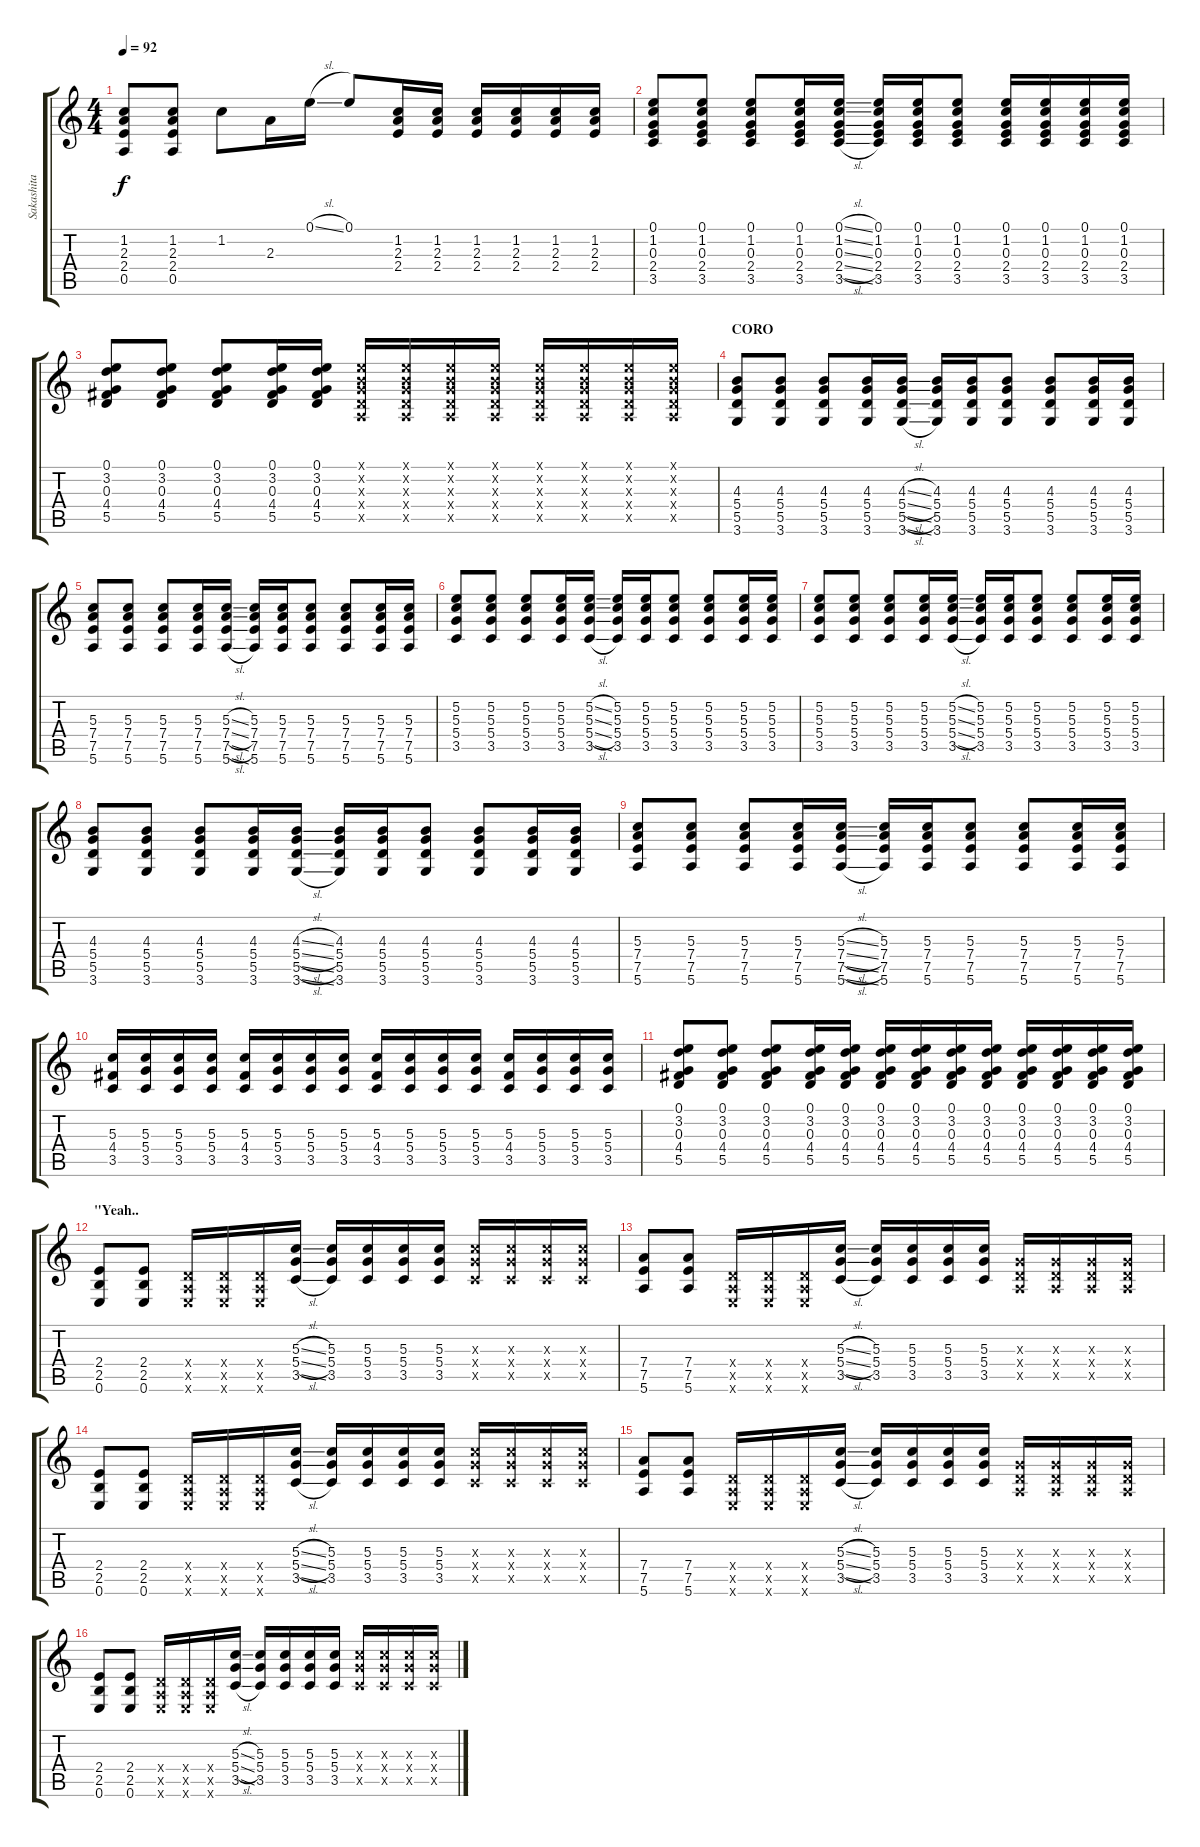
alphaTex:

\track ("Sakashita Taketomo(Distortion)" "Sakashita ") {instrument overdrivenguitar}
\staff {score tabs}
\tuning (E4 B3 G3 D3 A2 E2) {hide}
\ts (4 4)
\tempo 92
\clef g2
\ks c
(1.2 2.3 2.4 0.5).8{dy f} (1.2 2.3 2.4 0.5).8 1.2.8 2.3.16 0.1{sl}.16 0.1.8 (1.2 2.3 2.4).16 (1.2 2.3 2.4).16 (1.2 2.3 2.4).16 (1.2 2.3 2.4).16 (1.2 2.3 2.4).16 (1.2 2.3 2.4).16 |
(0.1 1.2 0.3 2.4 3.5).8 (0.1 1.2 0.3 2.4 3.5).8 (0.1 1.2 0.3 2.4 3.5).8 (0.1 1.2 0.3 2.4 3.5).16 (0.1{sl} 1.2{sl} 0.3{sl} 2.4{sl} 3.5{sl}).16 (0.1 1.2 0.3 2.4 3.5).16 (0.1 1.2 0.3 2.4 3.5).16 (0.1 1.2 0.3 2.4 3.5).8 (0.1 1.2 0.3 2.4 3.5).16 (0.1 1.2 0.3 2.4 3.5).16 (0.1 1.2 0.3 2.4 3.5).16 (0.1 1.2 0.3 2.4 3.5).16 |
(0.1 3.2 0.3 4.4 5.5).8 (0.1 3.2 0.3 4.4 5.5).8 (0.1 3.2 0.3 4.4 5.5).8 (0.1 3.2 0.3 4.4 5.5).16 (0.1 3.2 0.3 4.4 5.5).16 (0.1{x} 0.2{x} 0.3{x} 0.4{x} 0.5{x}).16 (0.1{x} 0.2{x} 0.3{x} 0.4{x} 0.5{x}).16 (0.1{x} 0.2{x} 0.3{x} 0.4{x} 0.5{x}).16 (0.1{x} 0.2{x} 0.3{x} 0.4{x} 0.5{x}).16 (0.1{x} 0.2{x} 0.3{x} 0.4{x} 0.5{x}).16 (0.1{x} 0.2{x} 0.3{x} 0.4{x} 0.5{x}).16 (0.1{x} 0.2{x} 0.3{x} 0.4{x} 0.5{x}).16 (0.1{x} 0.2{x} 0.3{x} 0.4{x} 0.5{x}).16 |
\section ("" "CORO")
(4.3 5.4 5.5 3.6).8 (4.3 5.4 5.5 3.6).8 (4.3 5.4 5.5 3.6).8 (4.3 5.4 5.5 3.6).16 (4.3{sl} 5.4{sl} 5.5{sl} 3.6{sl}).16 (4.3 5.4 5.5 3.6).16 (4.3 5.4 5.5 3.6).16 (4.3 5.4 5.5 3.6).8 (4.3 5.4 5.5 3.6).8 (4.3 5.4 5.5 3.6).16 (4.3 5.4 5.5 3.6).16 |
(5.3 7.4 7.5 5.6).8 (5.3 7.4 7.5 5.6).8 (5.3 7.4 7.5 5.6).8 (5.3 7.4 7.5 5.6).16 (5.3{sl} 7.4{sl} 7.5{sl} 5.6{sl}).16 (5.3 7.4 7.5 5.6).16 (5.3 7.4 7.5 5.6).16 (5.3 7.4 7.5 5.6).8 (5.3 7.4 7.5 5.6).8 (5.3 7.4 7.5 5.6).16 (5.3 7.4 7.5 5.6).16 |
(5.2 5.3 5.4 3.5).8 (5.2 5.3 5.4 3.5).8 (5.2 5.3 5.4 3.5).8 (5.2 5.3 5.4 3.5).16 (5.2{sl} 5.3{sl} 5.4{sl} 3.5{sl}).16 (5.2 5.3 5.4 3.5).16 (5.2 5.3 5.4 3.5).16 (5.2 5.3 5.4 3.5).8 (5.2 5.3 5.4 3.5).8 (5.2 5.3 5.4 3.5).16 (5.2 5.3 5.4 3.5).16 |
(5.2 5.3 5.4 3.5).8 (5.2 5.3 5.4 3.5).8 (5.2 5.3 5.4 3.5).8 (5.2 5.3 5.4 3.5).16 (5.2{sl} 5.3{sl} 5.4{sl} 3.5{sl}).16 (5.2 5.3 5.4 3.5).16 (5.2 5.3 5.4 3.5).16 (5.2 5.3 5.4 3.5).8 (5.2 5.3 5.4 3.5).8 (5.2 5.3 5.4 3.5).16 (5.2 5.3 5.4 3.5).16 |
(4.3 5.4 5.5 3.6).8 (4.3 5.4 5.5 3.6).8 (4.3 5.4 5.5 3.6).8 (4.3 5.4 5.5 3.6).16 (4.3{sl} 5.4{sl} 5.5{sl} 3.6{sl}).16 (4.3 5.4 5.5 3.6).16 (4.3 5.4 5.5 3.6).16 (4.3 5.4 5.5 3.6).8 (4.3 5.4 5.5 3.6).8 (4.3 5.4 5.5 3.6).16 (4.3 5.4 5.5 3.6).16 |
(5.3 7.4 7.5 5.6).8 (5.3 7.4 7.5 5.6).8 (5.3 7.4 7.5 5.6).8 (5.3 7.4 7.5 5.6).16 (5.3{sl} 7.4{sl} 7.5{sl} 5.6{sl}).16 (5.3 7.4 7.5 5.6).16 (5.3 7.4 7.5 5.6).16 (5.3 7.4 7.5 5.6).8 (5.3 7.4 7.5 5.6).8 (5.3 7.4 7.5 5.6).16 (5.3 7.4 7.5 5.6).16 |
(5.3 4.4 3.5).16 (5.3 5.4 3.5).16 (5.3 5.4 3.5).16 (5.3 5.4 3.5).16 (5.3 4.4 3.5).16 (5.3 5.4 3.5).16 (5.3 5.4 3.5).16 (5.3 5.4 3.5).16 (5.3 4.4 3.5).16 (5.3 5.4 3.5).16 (5.3 5.4 3.5).16 (5.3 5.4 3.5).16 (5.3 4.4 3.5).16 (5.3 5.4 3.5).16 (5.3 5.4 3.5).16 (5.3 5.4 3.5).16 |
(0.1 3.2 0.3 4.4 5.5).8 (0.1 3.2 0.3 4.4 5.5).8 (0.1 3.2 0.3 4.4 5.5).8 (0.1 3.2 0.3 4.4 5.5).16 (0.1 3.2 0.3 4.4 5.5).16 (0.1 3.2 0.3 4.4 5.5).16 (0.1 3.2 0.3 4.4 5.5).16 (0.1 3.2 0.3 4.4 5.5).16 (0.1 3.2 0.3 4.4 5.5).16 (0.1 3.2 0.3 4.4 5.5).16 (0.1 3.2 0.3 4.4 5.5).16 (0.1 3.2 0.3 4.4 5.5).16 (0.1 3.2 0.3 4.4 5.5).16 |
\section ("" "\"Yeah..")
(2.4 2.5 0.6).8 (2.4 2.5 0.6).8 (0.4{x} 0.5{x} 0.6{x}).16 (0.4{x} 0.5{x} 0.6{x}).16 (0.4{x} 0.5{x} 0.6{x}).16 (5.3{sl} 5.4{sl} 3.5{sl}).16 (5.3 5.4 3.5).16 (5.3 5.4 3.5).16 (5.3 5.4 3.5).16 (5.3 5.4 3.5).16 (5.3{x} 5.4{x} 3.5{x}).16 (5.3{x} 5.4{x} 3.5{x}).16 (5.3{x} 5.4{x} 3.5{x}).16 (5.3{x} 5.4{x} 3.5{x}).16 |
(7.4 7.5 5.6).8 (7.4 7.5 5.6).8 (0.4{x} 0.5{x} 0.6{x}).16 (0.4{x} 0.5{x} 0.6{x}).16 (0.4{x} 0.5{x} 0.6{x}).16 (5.3{sl} 5.4{sl} 3.5{sl}).16 (5.3 5.4 3.5).16 (5.3 5.4 3.5).16 (5.3 5.4 3.5).16 (5.3 5.4 3.5).16 (0.3{x} 0.4{x} 0.5{x}).16 (0.3{x} 0.4{x} 0.5{x}).16 (0.3{x} 0.4{x} 0.5{x}).16 (0.3{x} 0.4{x} 0.5{x}).16 |
(2.4 2.5 0.6).8 (2.4 2.5 0.6).8 (0.4{x} 0.5{x} 0.6{x}).16 (0.4{x} 0.5{x} 0.6{x}).16 (0.4{x} 0.5{x} 0.6{x}).16 (5.3{sl} 5.4{sl} 3.5{sl}).16 (5.3 5.4 3.5).16 (5.3 5.4 3.5).16 (5.3 5.4 3.5).16 (5.3 5.4 3.5).16 (5.3{x} 5.4{x} 3.5{x}).16 (5.3{x} 5.4{x} 3.5{x}).16 (5.3{x} 5.4{x} 3.5{x}).16 (5.3{x} 5.4{x} 3.5{x}).16 |
(7.4 7.5 5.6).8 (7.4 7.5 5.6).8 (0.4{x} 0.5{x} 0.6{x}).16 (0.4{x} 0.5{x} 0.6{x}).16 (0.4{x} 0.5{x} 0.6{x}).16 (5.3{sl} 5.4{sl} 3.5{sl}).16 (5.3 5.4 3.5).16 (5.3 5.4 3.5).16 (5.3 5.4 3.5).16 (5.3 5.4 3.5).16 (0.3{x} 0.4{x} 0.5{x}).16 (0.3{x} 0.4{x} 0.5{x}).16 (0.3{x} 0.4{x} 0.5{x}).16 (0.3{x} 0.4{x} 0.5{x}).16 |
(2.4 2.5 0.6).8 (2.4 2.5 0.6).8 (0.4{x} 0.5{x} 0.6{x}).16 (0.4{x} 0.5{x} 0.6{x}).16 (0.4{x} 0.5{x} 0.6{x}).16 (5.3{sl} 5.4{sl} 3.5{sl}).16 (5.3 5.4 3.5).16 (5.3 5.4 3.5).16 (5.3 5.4 3.5).16 (5.3 5.4 3.5).16 (5.3{x} 5.4{x} 3.5{x}).16 (5.3{x} 5.4{x} 3.5{x}).16 (5.3{x} 5.4{x} 3.5{x}).16 (5.3{x} 5.4{x} 3.5{x}).16
